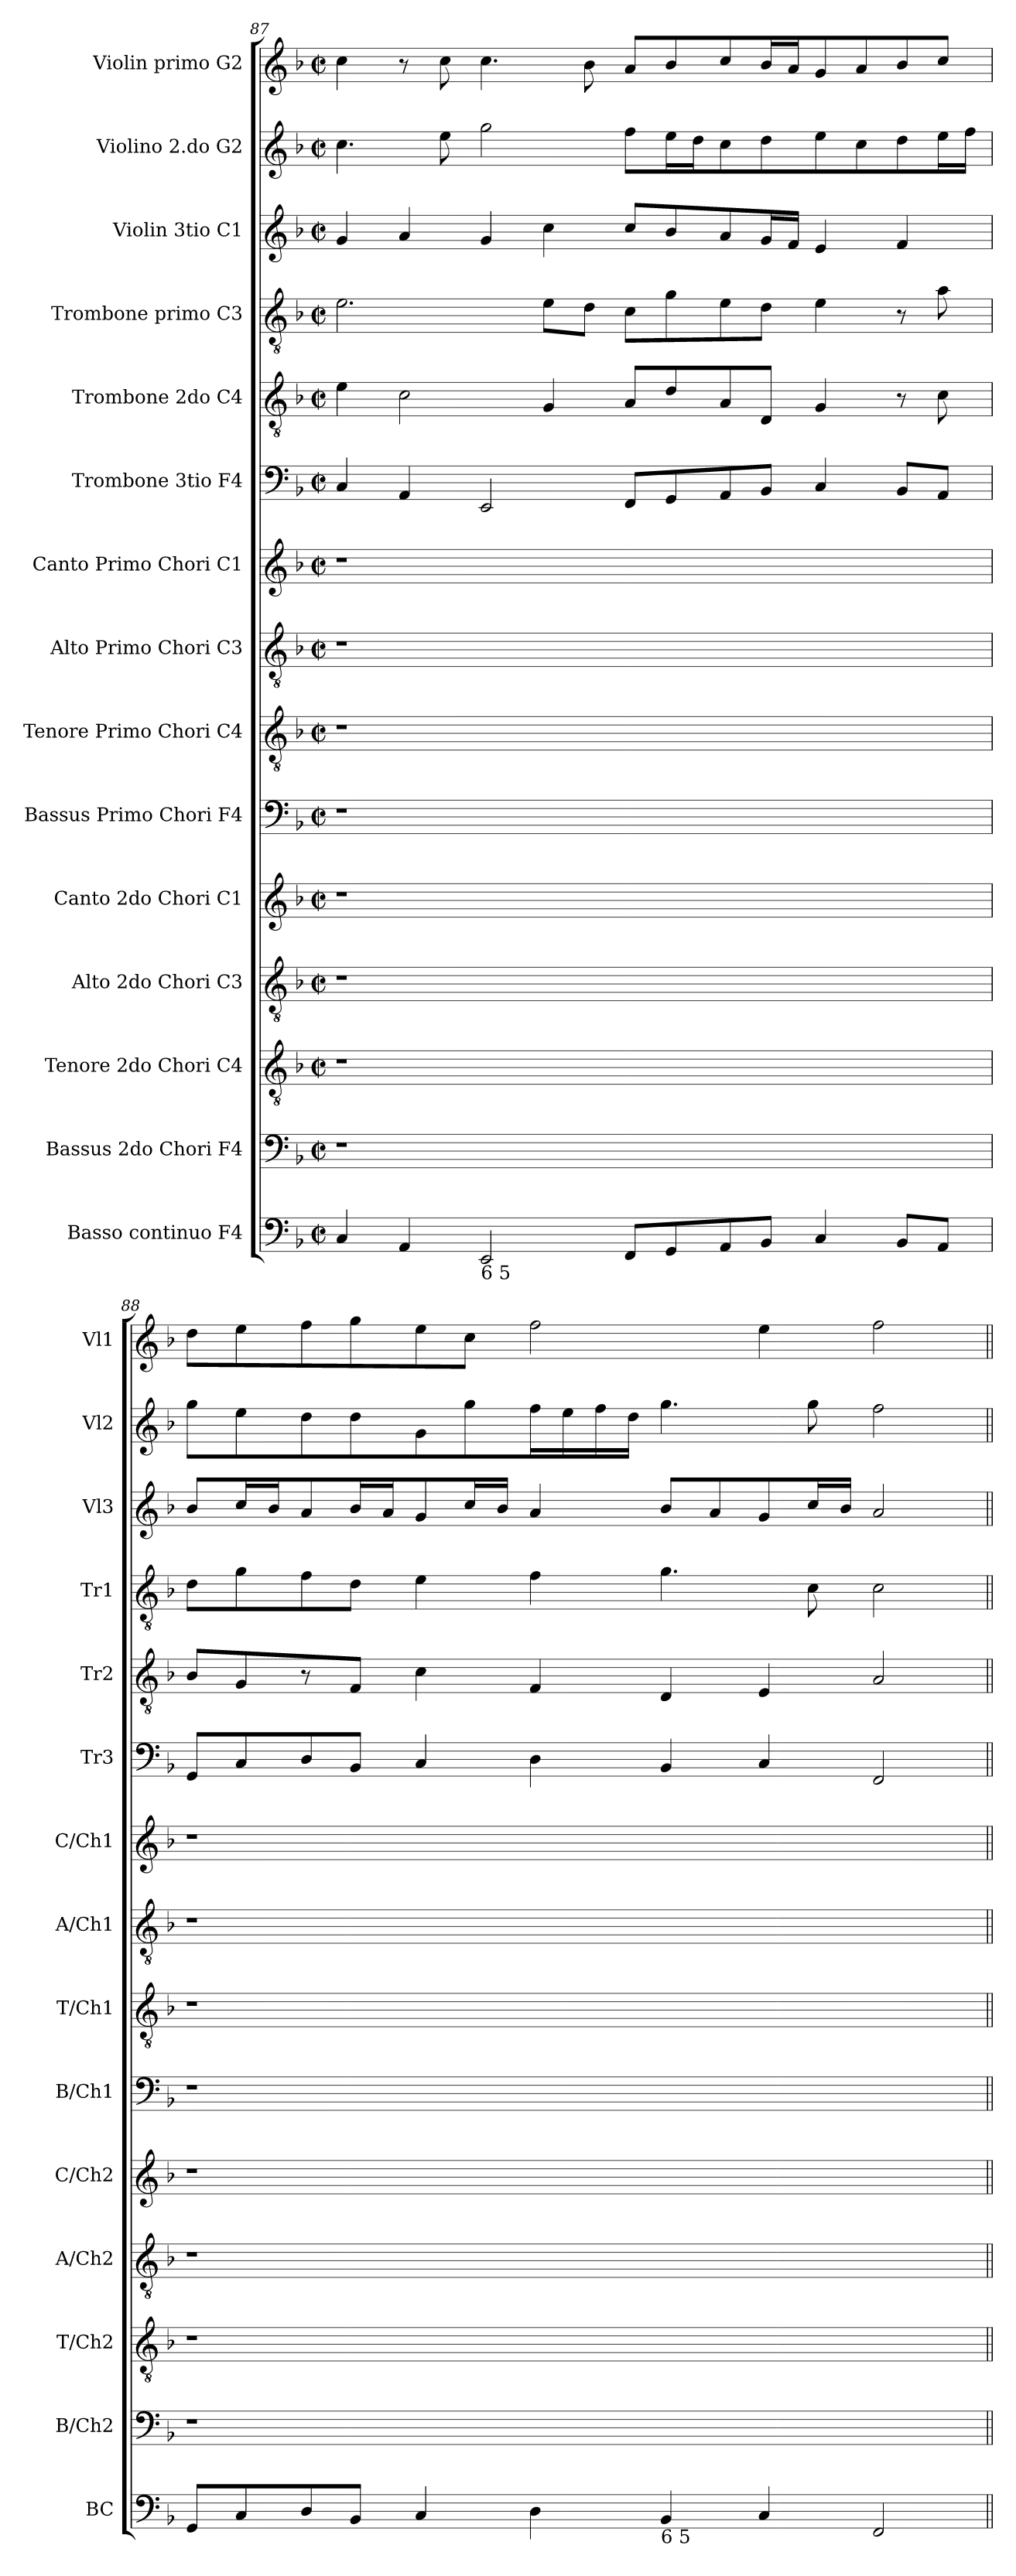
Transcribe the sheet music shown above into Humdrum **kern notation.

**kern	**kern	**kern	**kern	**kern	**kern	**kern	**kern	**kern	**kern	**kern	**kern	**kern	**kern	**kern
*part15	*part14	*part13	*part12	*part11	*part10	*part9	*part8	*part7	*part6	*part5	*part4	*part3	*part2	*part1
*staff15	*staff14	*staff13	*staff12	*staff11	*staff10	*staff9	*staff8	*staff7	*staff6	*staff5	*staff4	*staff3	*staff2	*staff1
*I"Basso continuo F4	*I"Bassus  2do Chori F4	*I"Tenore 2do Chori C4	*I"Alto 2do Chori C3	*I"Canto 2do Chori C1	*I"Bassus Primo Chori F4	*I"Tenore Primo Chori C4	*I"Alto Primo Chori C3	*I"Canto Primo Chori C1	*I"Trombone 3tio F4	*I"Trombone 2do C4	*I"Trombone primo C3	*I"Violin 3tio C1	*I"Violino 2.do G2	*I"Violin primo G2
*I'BC	*I'B/Ch2	*I'T/Ch2	*I'A/Ch2	*I'C/Ch2	*I'B/Ch1	*I'T/Ch1	*I'A/Ch1	*I'C/Ch1	*I'Tr3	*I'Tr2	*I'Tr1	*I'Vl3	*I'Vl2	*I'Vl1
!!LO:LB:g=z
*clefF4	*clefF4	*clefGv2	*clefGv2	*clefG2	*clefF4	*clefGv2	*clefGv2	*clefG2	*clefF4	*clefGv2	*clefGv2	*clefG2	*clefG2	*clefG2
*k[b-]	*k[b-]	*k[b-]	*k[b-]	*k[b-]	*k[b-]	*k[b-]	*k[b-]	*k[b-]	*k[b-]	*k[b-]	*k[b-]	*k[b-]	*k[b-]	*k[b-]
*F:	*F:	*F:	*F:	*F:	*F:	*F:	*F:	*F:	*F:	*F:	*F:	*F:	*F:	*F:
*M2/2	*M2/2	*M2/2	*M2/2	*M2/2	*M2/2	*M2/2	*M2/2	*M2/2	*M2/2	*M2/2	*M2/2	*M2/2	*M2/2	*M2/2
*met(c|)	*met(c|)	*met(c|)	*met(c|)	*met(c|)	*met(c|)	*met(c|)	*met(c|)	*met(c|)	*met(c|)	*met(c|)	*met(c|)	*met(c|)	*met(c|)	*met(c|)
=87	=87	=87	=87	=87	=87	=87	=87	=87	=87	=87	=87	=87	=87	=87
4C/	1r	1r	1r	1r	1r	1r	1r	1r	4C/	4e\	2.e\	4g/	4.cc\	4cc\
4AA/	.	.	.	.	.	.	.	.	4AA/	2c\	.	4a/	.	8r
.	.	.	.	.	.	.	.	.	.	.	.	.	8ee\	8cc\
!LO:TX:b:t=6 5	!	!	!	!	!	!	!	!	!	!	!	!	!	!
2EE/	.	.	.	.	.	.	.	.	2EE/	.	.	4g/	2gg\	4.cc\
.	.	.	.	.	.	.	.	.	.	4G/	8e\L	4cc\	.	.
.	.	.	.	.	.	.	.	.	.	.	8d\J	.	.	8b-\
8FF/L	1ryy	1ryy	1ryy	1ryy	1ryy	1ryy	1ryy	1ryy	8FF/L	8A/L	8c\L	8cc/L	8ff\L	8a/L
8GG/	.	.	.	.	.	.	.	.	8GG/	8d/	8g\	8b-/	16ee\L	8b-/
.	.	.	.	.	.	.	.	.	.	.	.	.	16dd\J	.
8AA/	.	.	.	.	.	.	.	.	8AA/	8A/	8e\	8a/	8cc\	8cc/
8BB-/J	.	.	.	.	.	.	.	.	8BB-/J	8D/J	8d\J	16g/L	8dd\	16b-/L
.	.	.	.	.	.	.	.	.	.	.	.	16f/JJ	.	16a/J
4C/	.	.	.	.	.	.	.	.	4C/	4G/	4e\	4e/	8ee\	8g/
.	.	.	.	.	.	.	.	.	.	.	.	.	8cc\	8a/
8BB-/L	.	.	.	.	.	.	.	.	8BB-/L	8r	8r	4f/	8dd\	8b-/
8AA/J	.	.	.	.	.	.	.	.	8AA/J	8c\	8a\	.	16ee\L	8cc/J
.	.	.	.	.	.	.	.	.	.	.	.	.	16ff\JJ	.
!!LO:PB:g=z
=88	=88	=88	=88	=88	=88	=88	=88	=88	=88	=88	=88	=88	=88	=88
8GG/L	1r	1r	1r	1r	1r	1r	1r	1r	8GG/L	8B-/L	8d\L	8b-/L	8gg\L	8dd\L
8C/	.	.	.	.	.	.	.	.	8C/	8G/	8g\	16cc/L	8ee\	8ee\
.	.	.	.	.	.	.	.	.	.	.	.	16b-/J	.	.
8D/	.	.	.	.	.	.	.	.	8D/	8r	8f\	8a/	8dd\	8ff\
8BB-/J	.	.	.	.	.	.	.	.	8BB-/J	8F/J	8d\J	16b-/L	8dd\	8gg\
.	.	.	.	.	.	.	.	.	.	.	.	16a/J	.	.
4C/	.	.	.	.	.	.	.	.	4C/	4c\	4e\	8g/	8g\	8ee\
.	.	.	.	.	.	.	.	.	.	.	.	16cc/L	8gg\	8cc\J
.	.	.	.	.	.	.	.	.	.	.	.	16b-/JJ	.	.
4D\	.	.	.	.	.	.	.	.	4D\	4F/	4f\	4a/	16ff\L	2ff\
.	.	.	.	.	.	.	.	.	.	.	.	.	16ee\	.
.	.	.	.	.	.	.	.	.	.	.	.	.	16ff\	.
.	.	.	.	.	.	.	.	.	.	.	.	.	16dd\JJ	.
!LO:TX:b:t=6 5	!	!	!	!	!	!	!	!	!	!	!	!	!	!
4BB-/	1ryy	1ryy	1ryy	1ryy	1ryy	1ryy	1ryy	1ryy	4BB-/	4D/	4.g\	8b-/L	4.gg\	.
.	.	.	.	.	.	.	.	.	.	.	.	8a/	.	.
4C/	.	.	.	.	.	.	.	.	4C/	4E/	.	8g/	.	4ee\
.	.	.	.	.	.	.	.	.	.	.	8c\	16cc/L	8gg\	.
.	.	.	.	.	.	.	.	.	.	.	.	16b-/JJ	.	.
2FF/	.	.	.	.	.	.	.	.	2FF/	2A/	2c\	2a/	2ff\	2ff\
=||	=||	=||	=||	=||	=||	=||	=||	=||	=||	=||	=||	=||	=||	=||
*-	*-	*-	*-	*-	*-	*-	*-	*-	*-	*-	*-	*-	*-	*-
